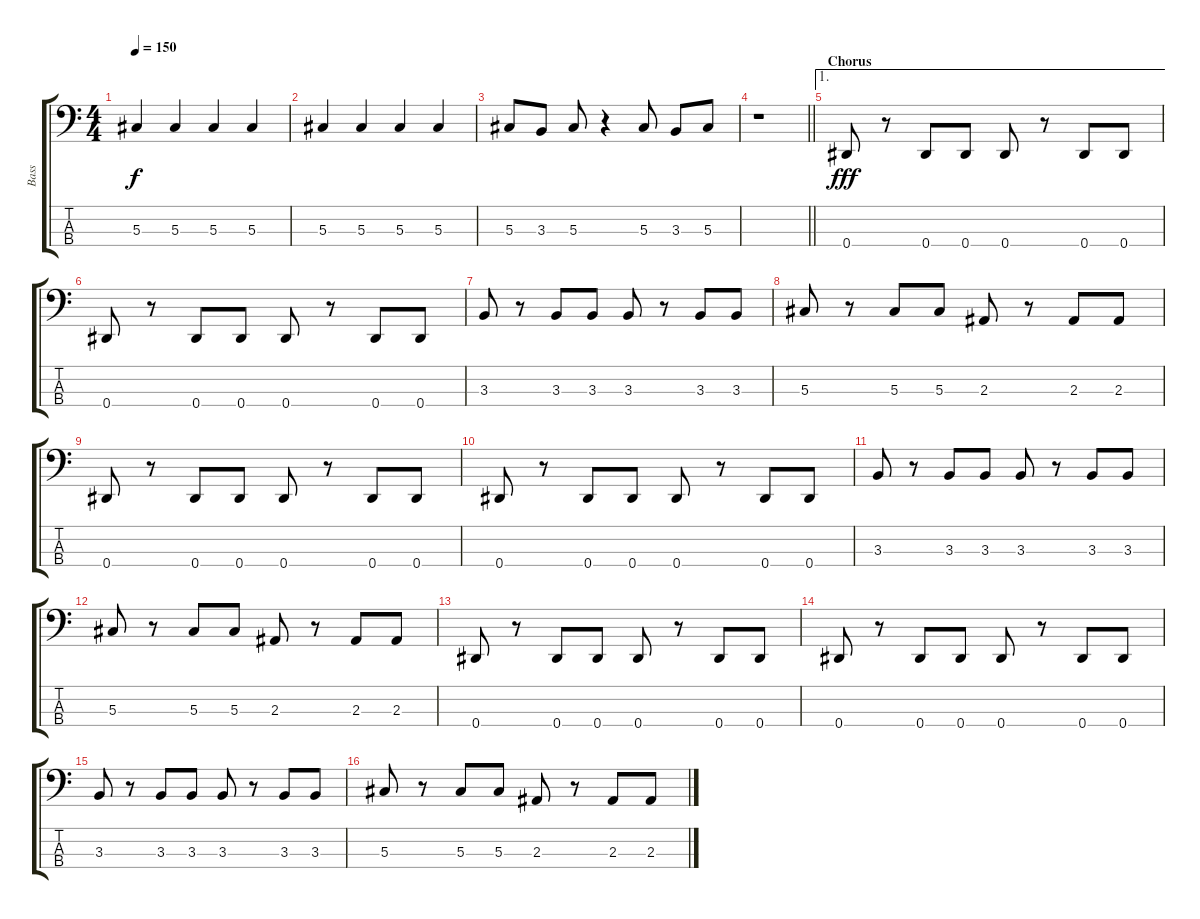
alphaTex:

\track ("Bass" "Bass") {instrument slapbass2}
\staff {score tabs}
\tuning (Gb2 Db2 Ab1 Eb1) {hide}
\ts (4 4)
\tempo 150
\clef f4
\ks c
5.3.4{dy f} 5.3.4 5.3.4 5.3.4 |
5.3.4 5.3.4 5.3.4 5.3.4 |
5.3.8 3.3.8 5.3.8 r.4 5.3.8 3.3.8 5.3.8 |
\barLineRight lightlight
r.1 |
\ae 1
\section ("" "Chorus")
0.4.8{dy fff} r.8 0.4.8 0.4.8 0.4.8 r.8 0.4.8 0.4.8 |
0.4.8 r.8 0.4.8 0.4.8 0.4.8 r.8 0.4.8 0.4.8 |
3.3.8 r.8 3.3.8 3.3.8 3.3.8 r.8 3.3.8 3.3.8 |
5.3.8 r.8 5.3.8 5.3.8 2.3.8 r.8 2.3.8 2.3.8 |
0.4.8 r.8 0.4.8 0.4.8 0.4.8 r.8 0.4.8 0.4.8 |
0.4.8 r.8 0.4.8 0.4.8 0.4.8 r.8 0.4.8 0.4.8 |
3.3.8 r.8 3.3.8 3.3.8 3.3.8 r.8 3.3.8 3.3.8 |
5.3.8 r.8 5.3.8 5.3.8 2.3.8 r.8 2.3.8 2.3.8 |
0.4.8 r.8 0.4.8 0.4.8 0.4.8 r.8 0.4.8 0.4.8 |
0.4.8 r.8 0.4.8 0.4.8 0.4.8 r.8 0.4.8 0.4.8 |
3.3.8 r.8 3.3.8 3.3.8 3.3.8 r.8 3.3.8 3.3.8 |
5.3.8 r.8 5.3.8 5.3.8 2.3.8 r.8 2.3.8 2.3.8
